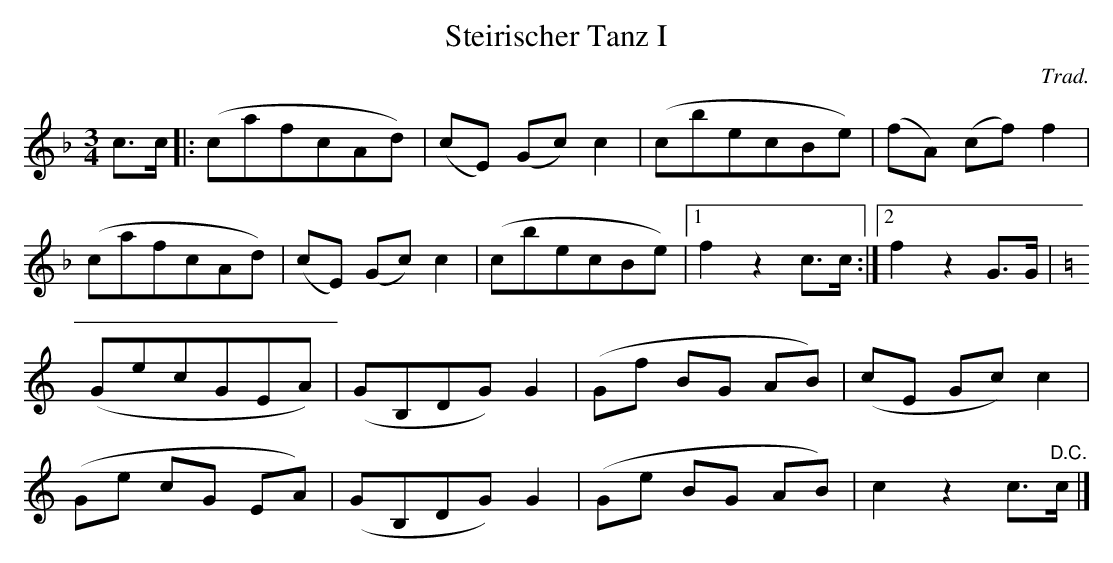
X:1
T:Steirischer Tanz I
C:Trad.
M:3/4
L:1/8
K:F
c>c |: (cafcAd) | (cE) (Gc) c2 | (cbecBe) | (fA) (cf) f2 |
(cafcAd) | (cE) (Gc) c2 | (cbecBe) |1 f2 z2 c>c :|2 f2 z2 G>G |
K:C
(GecGEA) | (GB,DG) G2 | (Gf BG AB) | (cE Gc) c2 |
(Ge cG EA) | (GB,DG) G2 | (Ge BG AB) | c2 z2 c>"D.C."c |]
